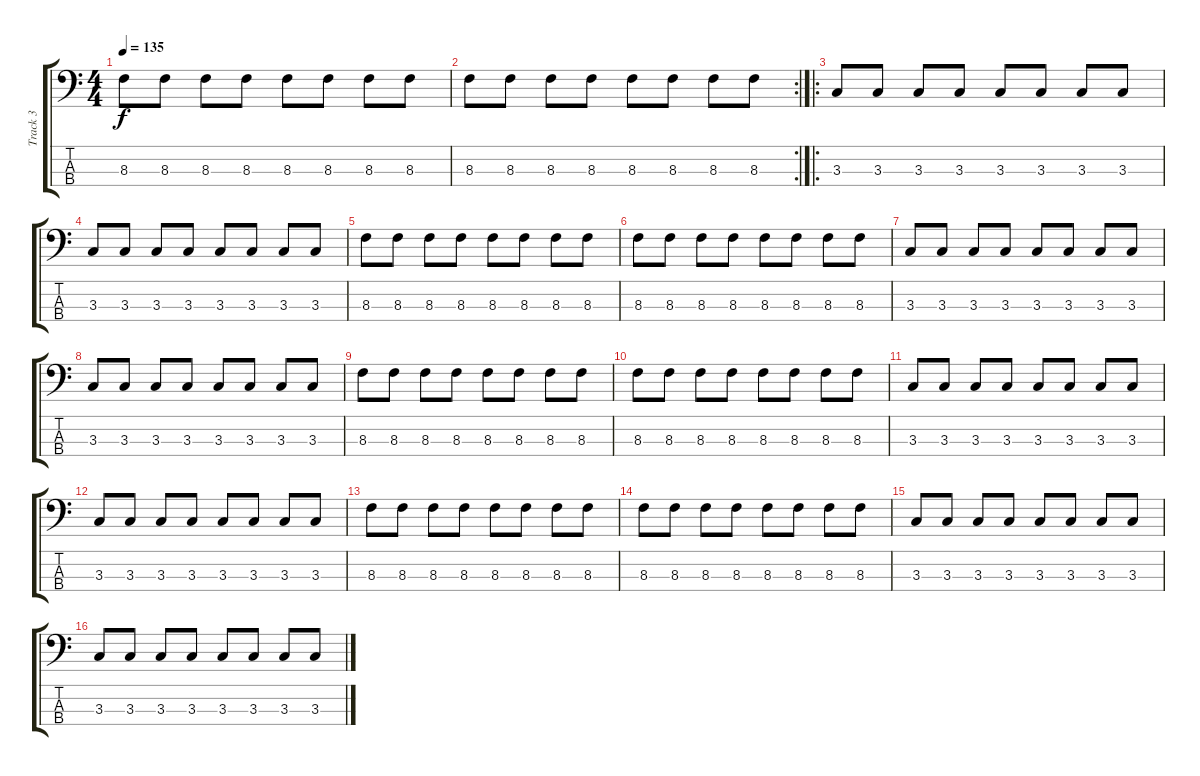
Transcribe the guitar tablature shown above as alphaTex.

\track ("Track 3" "Track 3") {instrument electricbassfinger}
\staff {score tabs}
\tuning (G2 D2 A1 E1) {hide}
\ts (4 4)
\tempo 135
\clef f4
\ks c
8.3.8{dy f} 8.3.8 8.3.8 8.3.8 8.3.8 8.3.8 8.3.8 8.3.8 |
\rc 2
8.3.8 8.3.8 8.3.8 8.3.8 8.3.8 8.3.8 8.3.8 8.3.8 |
\ro
3.3.8 3.3.8 3.3.8 3.3.8 3.3.8 3.3.8 3.3.8 3.3.8 |
3.3.8 3.3.8 3.3.8 3.3.8 3.3.8 3.3.8 3.3.8 3.3.8 |
8.3.8 8.3.8 8.3.8 8.3.8 8.3.8 8.3.8 8.3.8 8.3.8 |
8.3.8 8.3.8 8.3.8 8.3.8 8.3.8 8.3.8 8.3.8 8.3.8 |
3.3.8 3.3.8 3.3.8 3.3.8 3.3.8 3.3.8 3.3.8 3.3.8 |
3.3.8 3.3.8 3.3.8 3.3.8 3.3.8 3.3.8 3.3.8 3.3.8 |
8.3.8 8.3.8 8.3.8 8.3.8 8.3.8 8.3.8 8.3.8 8.3.8 |
8.3.8 8.3.8 8.3.8 8.3.8 8.3.8 8.3.8 8.3.8 8.3.8 |
3.3.8 3.3.8 3.3.8 3.3.8 3.3.8 3.3.8 3.3.8 3.3.8 |
3.3.8 3.3.8 3.3.8 3.3.8 3.3.8 3.3.8 3.3.8 3.3.8 |
8.3.8 8.3.8 8.3.8 8.3.8 8.3.8 8.3.8 8.3.8 8.3.8 |
8.3.8 8.3.8 8.3.8 8.3.8 8.3.8 8.3.8 8.3.8 8.3.8 |
3.3.8 3.3.8 3.3.8 3.3.8 3.3.8 3.3.8 3.3.8 3.3.8 |
3.3.8 3.3.8 3.3.8 3.3.8 3.3.8 3.3.8 3.3.8 3.3.8
